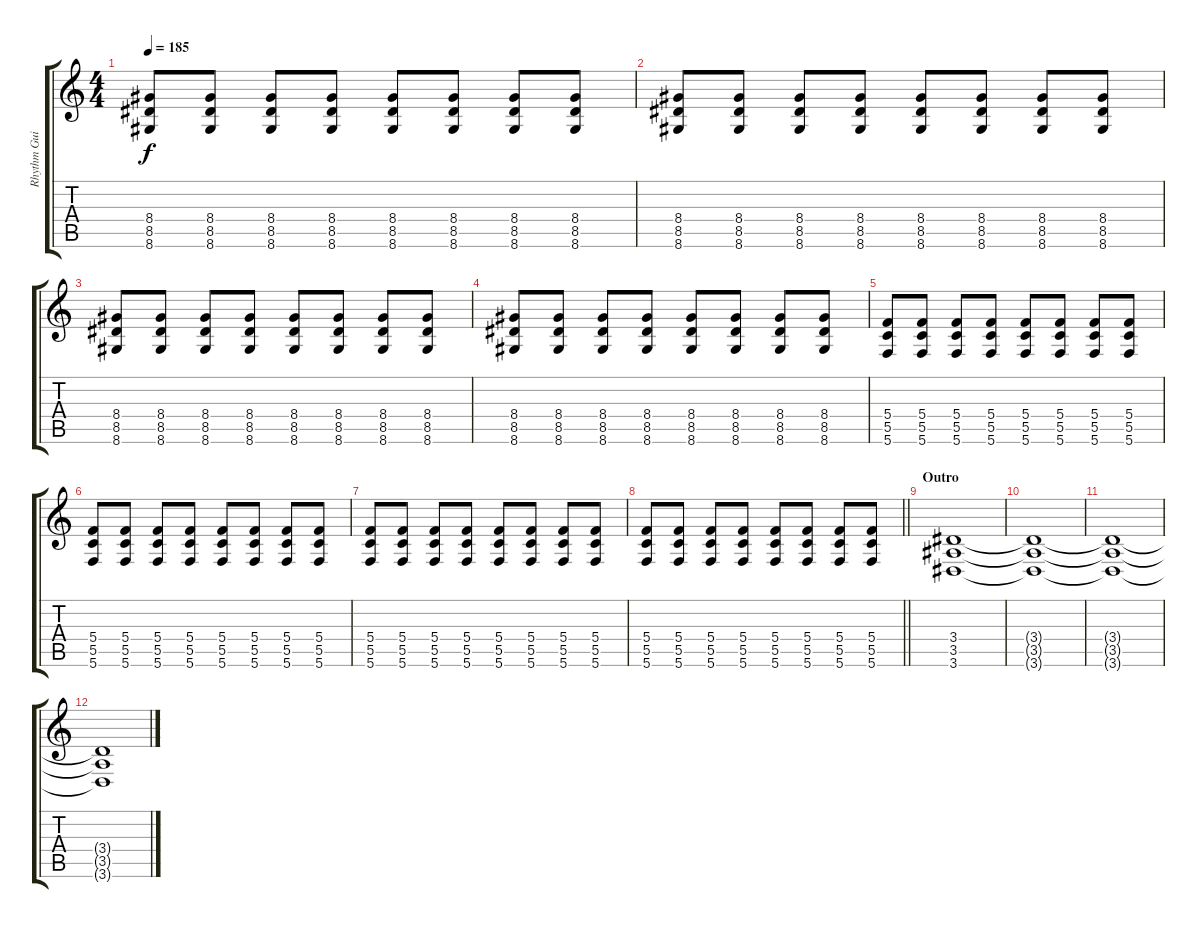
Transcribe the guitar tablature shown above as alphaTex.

\track ("Rhythm Guitar" "Rhythm Gui") {instrument overdrivenguitar}
\staff {score tabs}
\tuning (D4 A3 F3 C3 G2 C2) {hide}
\ts (4 4)
\tempo 185
\clef g2
\ks c
(8.4 8.5 8.6).8{dy f} (8.4 8.5 8.6).8 (8.4 8.5 8.6).8 (8.4 8.5 8.6).8 (8.4 8.5 8.6).8 (8.4 8.5 8.6).8 (8.4 8.5 8.6).8 (8.4 8.5 8.6).8 |
(8.4 8.5 8.6).8 (8.4 8.5 8.6).8 (8.4 8.5 8.6).8 (8.4 8.5 8.6).8 (8.4 8.5 8.6).8 (8.4 8.5 8.6).8 (8.4 8.5 8.6).8 (8.4 8.5 8.6).8 |
(8.4 8.5 8.6).8 (8.4 8.5 8.6).8 (8.4 8.5 8.6).8 (8.4 8.5 8.6).8 (8.4 8.5 8.6).8 (8.4 8.5 8.6).8 (8.4 8.5 8.6).8 (8.4 8.5 8.6).8 |
(8.4 8.5 8.6).8 (8.4 8.5 8.6).8 (8.4 8.5 8.6).8 (8.4 8.5 8.6).8 (8.4 8.5 8.6).8 (8.4 8.5 8.6).8 (8.4 8.5 8.6).8 (8.4 8.5 8.6).8 |
(5.4 5.5 5.6).8 (5.4 5.5 5.6).8 (5.4 5.5 5.6).8 (5.4 5.5 5.6).8 (5.4 5.5 5.6).8 (5.4 5.5 5.6).8 (5.4 5.5 5.6).8 (5.4 5.5 5.6).8 |
(5.4 5.5 5.6).8 (5.4 5.5 5.6).8 (5.4 5.5 5.6).8 (5.4 5.5 5.6).8 (5.4 5.5 5.6).8 (5.4 5.5 5.6).8 (5.4 5.5 5.6).8 (5.4 5.5 5.6).8 |
(5.4 5.5 5.6).8 (5.4 5.5 5.6).8 (5.4 5.5 5.6).8 (5.4 5.5 5.6).8 (5.4 5.5 5.6).8 (5.4 5.5 5.6).8 (5.4 5.5 5.6).8 (5.4 5.5 5.6).8 |
\barLineRight lightlight
(5.4 5.5 5.6).8 (5.4 5.5 5.6).8 (5.4 5.5 5.6).8 (5.4 5.5 5.6).8 (5.4 5.5 5.6).8 (5.4 5.5 5.6).8 (5.4 5.5 5.6).8 (5.4 5.5 5.6).8 |
\section ("" "Outro")
(3.4 3.5 3.6).1 |
(3.4{t} 3.5{t} 3.6{t}).1 |
(3.4{t} 3.5{t} 3.6{t}).1 |
(3.4{t} 3.5{t} 3.6{t}).1
